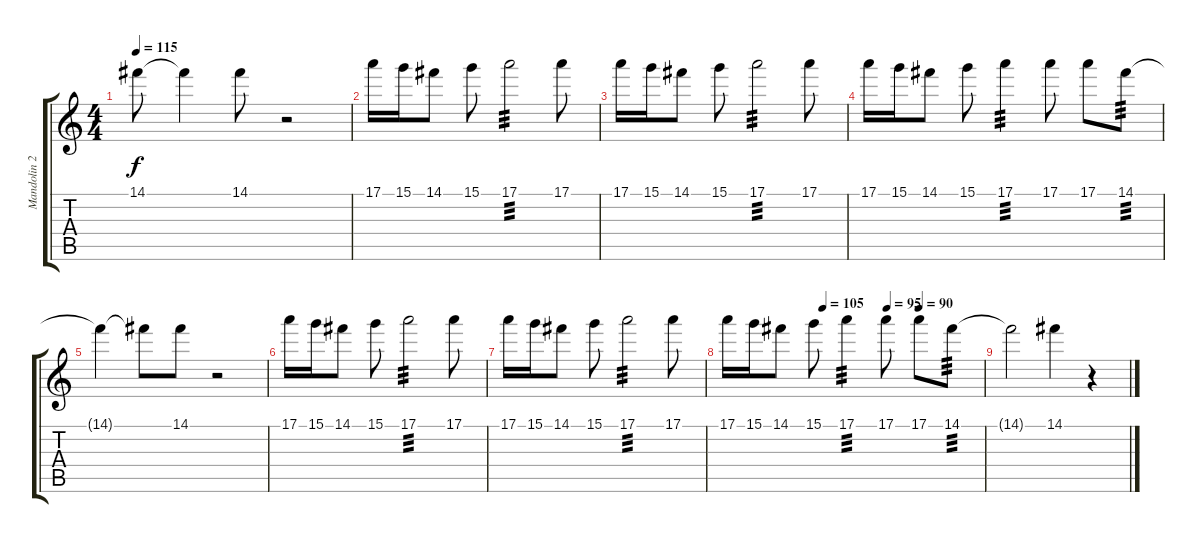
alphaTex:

\track ("Mandolin 2" "Mandolin 2") {instrument acousticguitarsteel}
\staff {score tabs}
\tuning (E4 B3 G3 D3 A2 E2) {hide}
\ts (4 4)
\tempo 115
\clef g2
\ks c
14.1{t}.8{dy f} 14.1{t}.4 14.1.8 r.2 |
17.1.16{volume 10} 15.1.16 14.1.8 15.1.8 17.1.2{tp 3} 17.1.8 |
17.1.16 15.1.16 14.1.8 15.1.8 17.1.2{tp 3} 17.1.8 |
17.1.16 15.1.16 14.1.8 15.1.8 17.1.4{tp 3} 17.1.8 17.1.8 14.1.8{tp 3} |
14.1{t}.4 14.1{t}.8 14.1.8 r.2 |
17.1.16 15.1.16 14.1.8 15.1.8 17.1.2{tp 3} 17.1.8 |
17.1.16 15.1.16 14.1.8 15.1.8 17.1.2{tp 3} 17.1.8 |
\tempo (105 0.375)
\tempo (95 0.625)
\tempo (90 0.75)
17.1.16 15.1.16 14.1.8 15.1.8 17.1.4{tp 3} 17.1.8 17.1.8 14.1.8{tp 3} |
14.1{t}.2 14.1.4 r.4
